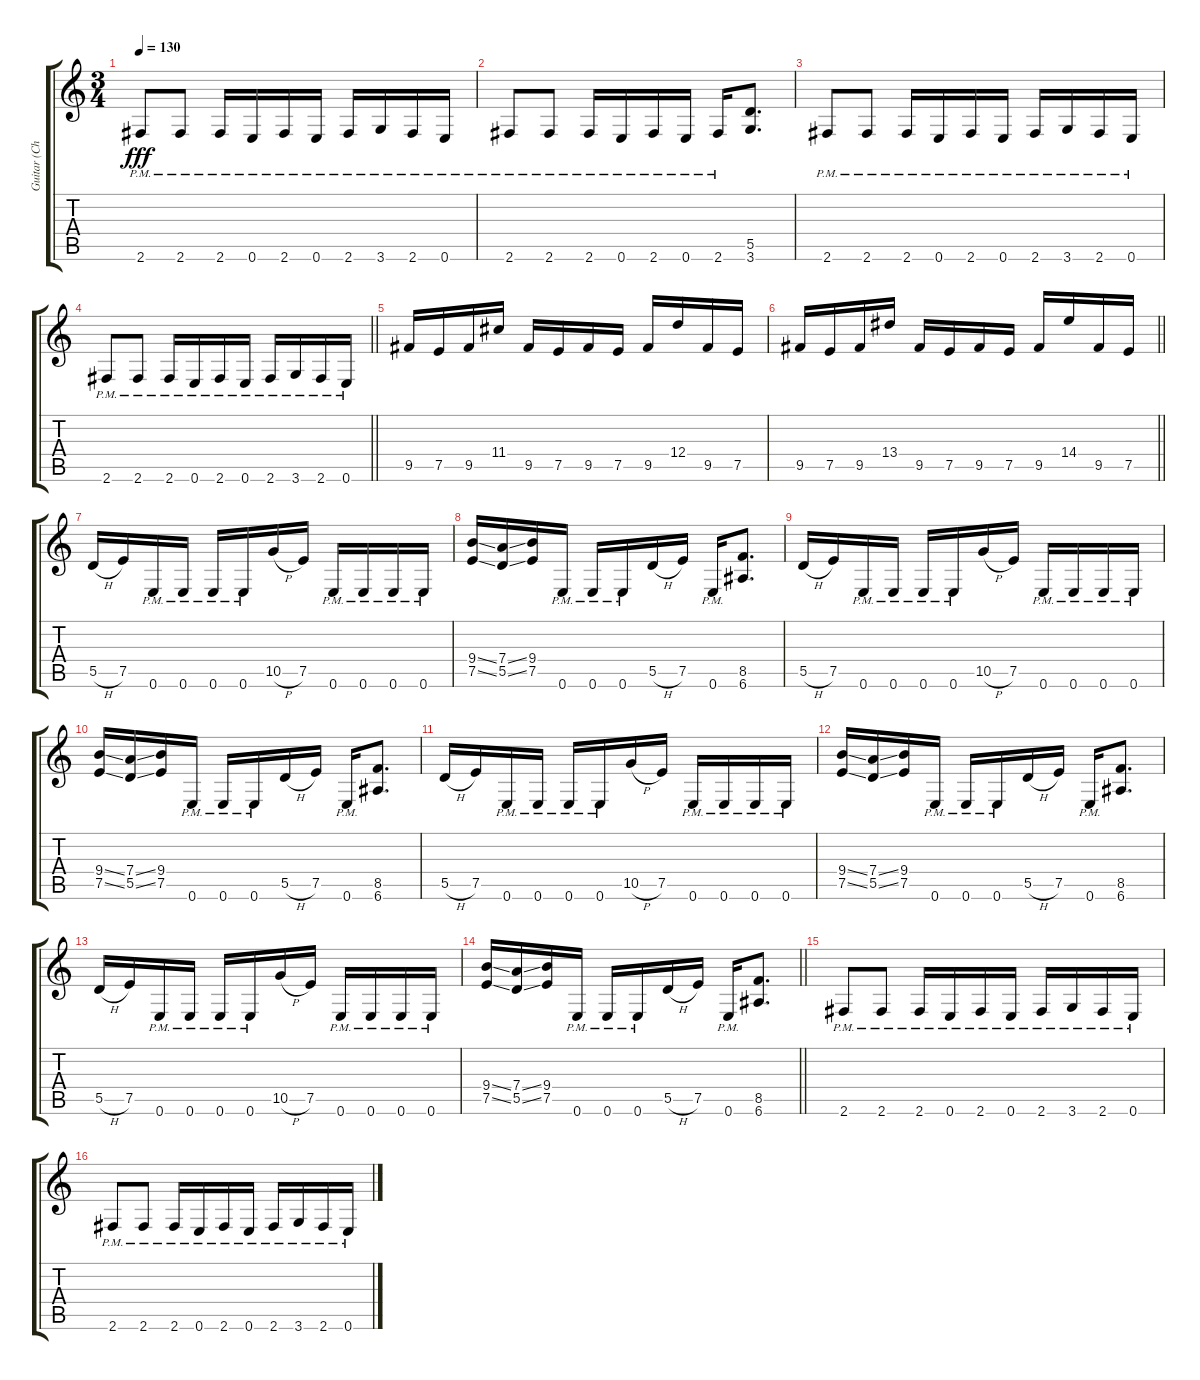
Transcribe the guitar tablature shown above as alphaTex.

\track ("Guitar (Chris)" "Guitar (Ch") {instrument distortionguitar}
\staff {score tabs}
\tuning (E4 B3 G3 D3 A2 E2) {hide}
\ts (3 4)
\tempo 130
\clef g2
\ks c
2.6{pm}.8{dy fff} 2.6{pm}.8 2.6{pm}.16 0.6{pm}.16 2.6{pm}.16 0.6{pm}.16 2.6{pm}.16 3.6{pm}.16 2.6{pm}.16 0.6{pm}.16 |
2.6{pm}.8 2.6{pm}.8 2.6{pm}.16 0.6{pm}.16 2.6{pm}.16 0.6{pm}.16 2.6{pm}.16 (5.5 3.6).8{d} |
2.6{pm}.8 2.6{pm}.8 2.6{pm}.16 0.6{pm}.16 2.6{pm}.16 0.6{pm}.16 2.6{pm}.16 3.6{pm}.16 2.6{pm}.16 0.6{pm}.16 |
\barLineRight lightlight
2.6{pm}.8 2.6{pm}.8 2.6{pm}.16 0.6{pm}.16 2.6{pm}.16 0.6{pm}.16 2.6{pm}.16 3.6{pm}.16 2.6{pm}.16 0.6{pm}.16 |
9.5.16 7.5.16 9.5.16 11.4.16 9.5.16 7.5.16 9.5.16 7.5.16 9.5.16 12.4.16 9.5.16 7.5.16 |
\barLineRight lightlight
9.5.16 7.5.16 9.5.16 13.4.16 9.5.16 7.5.16 9.5.16 7.5.16 9.5.16 14.4.16 9.5.16 7.5.16 |
5.5{h}.16 7.5.16 0.6{pm}.16 0.6{pm}.16 0.6{pm}.16 0.6{pm}.16 10.5{h}.16 7.5.16 0.6{pm}.16 0.6{pm}.16 0.6{pm}.16 0.6{pm}.16 |
(9.4{ss} 7.5{ss}).16 (7.4{ss} 5.5{ss}).16 (9.4 7.5).16 0.6{pm}.16 0.6{pm}.16 0.6{pm}.16 5.5{h}.16 7.5.16 0.6{pm}.16 (8.5 6.6).8{d} |
5.5{h}.16 7.5.16 0.6{pm}.16 0.6{pm}.16 0.6{pm}.16 0.6{pm}.16 10.5{h}.16 7.5.16 0.6{pm}.16 0.6{pm}.16 0.6{pm}.16 0.6{pm}.16 |
(9.4{ss} 7.5{ss}).16 (7.4{ss} 5.5{ss}).16 (9.4 7.5).16 0.6{pm}.16 0.6{pm}.16 0.6{pm}.16 5.5{h}.16 7.5.16 0.6{pm}.16 (8.5 6.6).8{d} |
5.5{h}.16 7.5.16 0.6{pm}.16 0.6{pm}.16 0.6{pm}.16 0.6{pm}.16 10.5{h}.16 7.5.16 0.6{pm}.16 0.6{pm}.16 0.6{pm}.16 0.6{pm}.16 |
(9.4{ss} 7.5{ss}).16 (7.4{ss} 5.5{ss}).16 (9.4 7.5).16 0.6{pm}.16 0.6{pm}.16 0.6{pm}.16 5.5{h}.16 7.5.16 0.6{pm}.16 (8.5 6.6).8{d} |
5.5{h}.16 7.5.16 0.6{pm}.16 0.6{pm}.16 0.6{pm}.16 0.6{pm}.16 10.5{h}.16 7.5.16 0.6{pm}.16 0.6{pm}.16 0.6{pm}.16 0.6{pm}.16 |
\barLineRight lightlight
(9.4{ss} 7.5{ss}).16 (7.4{ss} 5.5{ss}).16 (9.4 7.5).16 0.6{pm}.16 0.6{pm}.16 0.6{pm}.16 5.5{h}.16 7.5.16 0.6{pm}.16 (8.5 6.6).8{d} |
2.6{pm}.8 2.6{pm}.8 2.6{pm}.16 0.6{pm}.16 2.6{pm}.16 0.6{pm}.16 2.6{pm}.16 3.6{pm}.16 2.6{pm}.16 0.6{pm}.16 |
2.6{pm}.8 2.6{pm}.8 2.6{pm}.16 0.6{pm}.16 2.6{pm}.16 0.6{pm}.16 2.6{pm}.16 3.6{pm}.16 2.6{pm}.16 0.6{pm}.16
